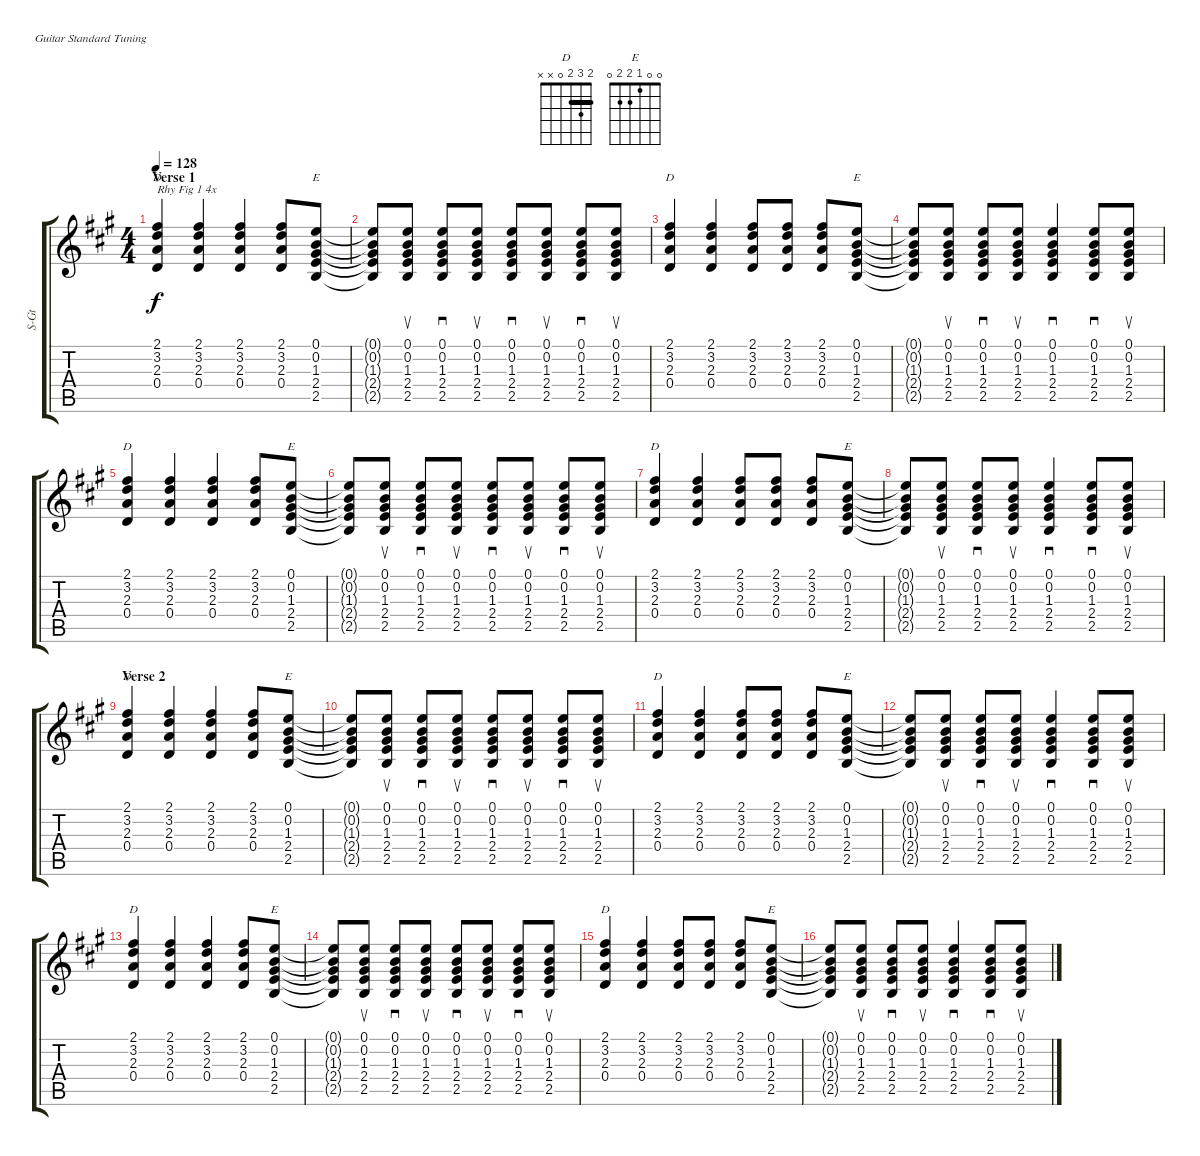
\defaultSystemsLayout 4
\bracketExtendMode groupsimilarinstruments
\otherSystemsTrackNameOrientation horizontal
\track ("Steel Guitar" "S-Gt") {defaultSystemsLayout 4 instrument acousticguitarsteel}
\staff {score tabs}
\tuning (E4 B3 G3 D3 A2 E2)
\chord ("D" 2 3 2 0 x x) {showfingering false barre 2}
\chord ("E" 0 0 1 2 2 0) {showfingering false}
\ts (4 4)
\section ("" "Verse 1")
\tempo 128
\clef g2
\ks a
(2.1 3.2 2.3 0.4).4{ch "D" txt "Rhy Fig 1 4x" dy f} (2.1 3.2 2.3 0.4).4 (2.1 3.2 2.3 0.4).4 (2.1 3.2 2.3 0.4).8 (0.1 0.2 1.3 2.4 2.5).8{ch "E"} |
(2.5{t} 2.4{t} 1.3{t} 0.2{t} 0.1{t}).8 (0.1 0.2 1.3 2.4 2.5).8{su} (0.1 0.2 1.3 2.4 2.5).8{sd} (0.1 0.2 1.3 2.4 2.5).8{su} (0.1 0.2 1.3 2.4 2.5).8{sd} (0.1 0.2 1.3 2.4 2.5).8{su} (0.1 0.2 1.3 2.4 2.5).8{sd} (0.1 0.2 1.3 2.4 2.5).8{su} |
(2.1 3.2 2.3 0.4).4{ch "D"} (2.1 3.2 2.3 0.4).4 (2.1 3.2 2.3 0.4).8 (2.1 3.2 2.3 0.4).8 (2.1 3.2 2.3 0.4).8 (0.1 0.2 1.3 2.4 2.5).8{ch "E"} |
(2.5{t} 2.4{t} 1.3{t} 0.2{t} 0.1{t}).8 (0.1 0.2 1.3 2.4 2.5).8{su} (0.1 0.2 1.3 2.4 2.5).8{sd} (0.1 0.2 1.3 2.4 2.5).8{su} (0.1 0.2 1.3 2.4 2.5).4{sd} (0.1 0.2 1.3 2.4 2.5).8{sd} (0.1 0.2 1.3 2.4 2.5).8{su} |
(2.1 3.2 2.3 0.4).4{ch "D"} (2.1 3.2 2.3 0.4).4 (2.1 3.2 2.3 0.4).4 (2.1 3.2 2.3 0.4).8 (0.1 0.2 1.3 2.4 2.5).8{ch "E"} |
(2.5{t} 2.4{t} 1.3{t} 0.2{t} 0.1{t}).8 (0.1 0.2 1.3 2.4 2.5).8{su} (0.1 0.2 1.3 2.4 2.5).8{sd} (0.1 0.2 1.3 2.4 2.5).8{su} (0.1 0.2 1.3 2.4 2.5).8{sd} (0.1 0.2 1.3 2.4 2.5).8{su} (0.1 0.2 1.3 2.4 2.5).8{sd} (0.1 0.2 1.3 2.4 2.5).8{su} |
(2.1 3.2 2.3 0.4).4{ch "D"} (2.1 3.2 2.3 0.4).4 (2.1 3.2 2.3 0.4).8 (2.1 3.2 2.3 0.4).8 (2.1 3.2 2.3 0.4).8 (0.1 0.2 1.3 2.4 2.5).8{ch "E"} |
(2.5{t} 2.4{t} 1.3{t} 0.2{t} 0.1{t}).8 (0.1 0.2 1.3 2.4 2.5).8{su} (0.1 0.2 1.3 2.4 2.5).8{sd} (0.1 0.2 1.3 2.4 2.5).8{su} (0.1 0.2 1.3 2.4 2.5).4{sd} (0.1 0.2 1.3 2.4 2.5).8{sd} (0.1 0.2 1.3 2.4 2.5).8{su} |
\section ("" "Verse 2")
(2.1 3.2 2.3 0.4).4{ch "D"} (2.1 3.2 2.3 0.4).4 (2.1 3.2 2.3 0.4).4 (2.1 3.2 2.3 0.4).8 (0.1 0.2 1.3 2.4 2.5).8{ch "E"} |
(2.5{t} 2.4{t} 1.3{t} 0.2{t} 0.1{t}).8 (0.1 0.2 1.3 2.4 2.5).8{su} (0.1 0.2 1.3 2.4 2.5).8{sd} (0.1 0.2 1.3 2.4 2.5).8{su} (0.1 0.2 1.3 2.4 2.5).8{sd} (0.1 0.2 1.3 2.4 2.5).8{su} (0.1 0.2 1.3 2.4 2.5).8{sd} (0.1 0.2 1.3 2.4 2.5).8{su} |
(2.1 3.2 2.3 0.4).4{ch "D"} (2.1 3.2 2.3 0.4).4 (2.1 3.2 2.3 0.4).8 (2.1 3.2 2.3 0.4).8 (2.1 3.2 2.3 0.4).8 (0.1 0.2 1.3 2.4 2.5).8{ch "E"} |
(2.5{t} 2.4{t} 1.3{t} 0.2{t} 0.1{t}).8 (0.1 0.2 1.3 2.4 2.5).8{su} (0.1 0.2 1.3 2.4 2.5).8{sd} (0.1 0.2 1.3 2.4 2.5).8{su} (0.1 0.2 1.3 2.4 2.5).4{sd} (0.1 0.2 1.3 2.4 2.5).8{sd} (0.1 0.2 1.3 2.4 2.5).8{su} |
(2.1 3.2 2.3 0.4).4{ch "D"} (2.1 3.2 2.3 0.4).4 (2.1 3.2 2.3 0.4).4 (2.1 3.2 2.3 0.4).8 (0.1 0.2 1.3 2.4 2.5).8{ch "E"} |
(2.5{t} 2.4{t} 1.3{t} 0.2{t} 0.1{t}).8 (0.1 0.2 1.3 2.4 2.5).8{su} (0.1 0.2 1.3 2.4 2.5).8{sd} (0.1 0.2 1.3 2.4 2.5).8{su} (0.1 0.2 1.3 2.4 2.5).8{sd} (0.1 0.2 1.3 2.4 2.5).8{su} (0.1 0.2 1.3 2.4 2.5).8{sd} (0.1 0.2 1.3 2.4 2.5).8{su} |
(2.1 3.2 2.3 0.4).4{ch "D"} (2.1 3.2 2.3 0.4).4 (2.1 3.2 2.3 0.4).8 (2.1 3.2 2.3 0.4).8 (2.1 3.2 2.3 0.4).8 (0.1 0.2 1.3 2.4 2.5).8{ch "E"} |
(2.5{t} 2.4{t} 1.3{t} 0.2{t} 0.1{t}).8 (0.1 0.2 1.3 2.4 2.5).8{su} (0.1 0.2 1.3 2.4 2.5).8{sd} (0.1 0.2 1.3 2.4 2.5).8{su} (0.1 0.2 1.3 2.4 2.5).4{sd} (0.1 0.2 1.3 2.4 2.5).8{sd} (0.1 0.2 1.3 2.4 2.5).8{su}
